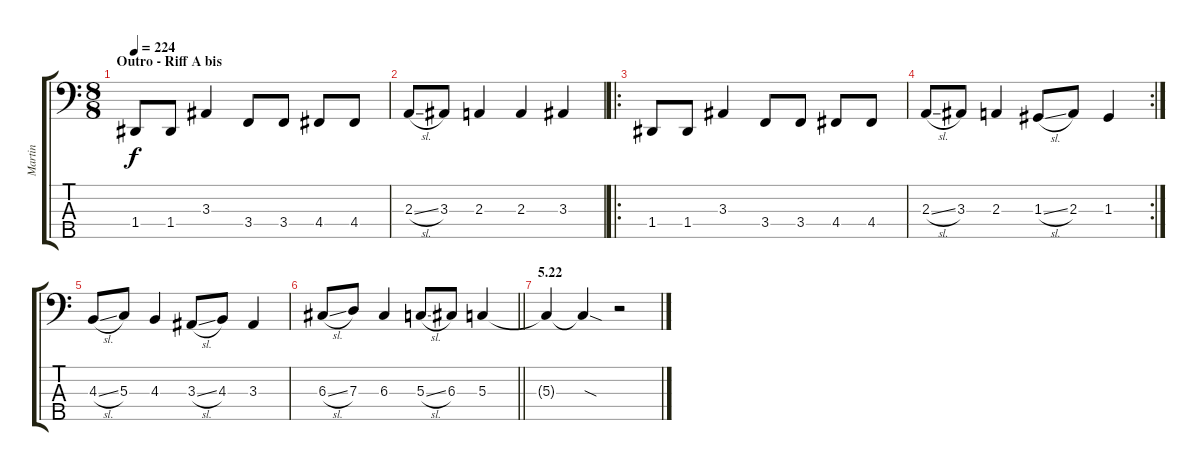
\track ("Martin" "Martin") {instrument electricbassfinger}
\staff {score tabs}
\tuning (F2 C2 G1 D1 A0) {hide}
\ts (8 8)
\section ("" "Outro - Riff A bis")
\tempo 224
\clef f4
\ks c
1.4.8{dy f} 1.4.8 3.3.4 3.4.8 3.4.8 4.4.8 4.4.8 |
2.3{sl}.8 3.3.8 2.3.4 2.3.4 3.3.4 |
\ro
1.4.8 1.4.8 3.3.4 3.4.8 3.4.8 4.4.8 4.4.8 |
\rc 2
2.3{sl}.8 3.3.8 2.3.4 1.3{sl}.8 2.3.8 1.3.4 |
4.3{sl}.8 5.3.8 4.3.4 3.3{sl}.8 4.3.8 3.3.4 |
\barLineRight lightlight
6.3{sl}.8 7.3.8 6.3.4 5.3{sl}.8 6.3.8 5.3.4 |
\section ("" "5.22")
5.3{t}.4 5.3{sod t}.4 r.2
